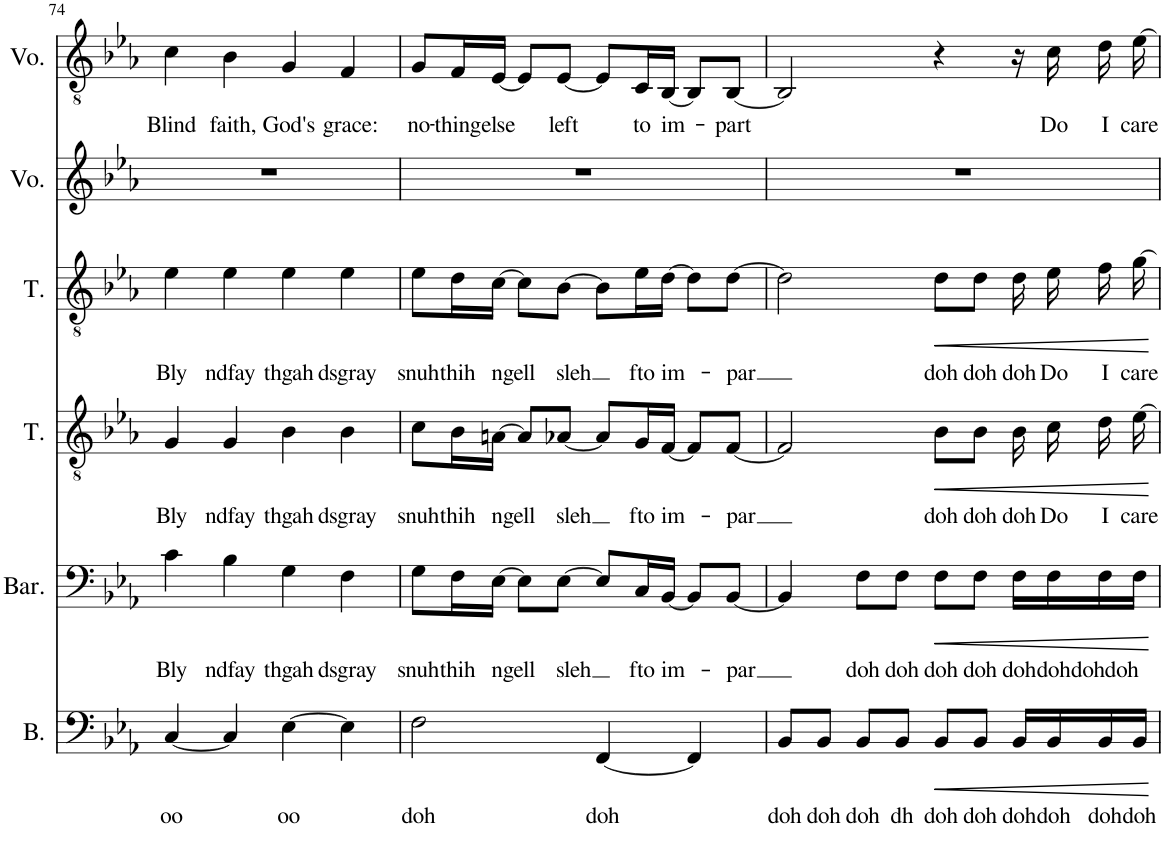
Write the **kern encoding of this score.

**kern	**text	**dynam	**kern	**text	**dynam	**kern	**text	**dynam	**kern	**text	**dynam	**kern	**kern	**text
*part6	*part6	*part6	*part5	*part5	*part5	*part4	*part4	*part4	*part3	*part3	*part3	*part2	*part1	*part1
*staff6	*staff6	*staff6	*staff5	*staff5	*staff5	*staff4	*staff4	*staff4	*staff3	*staff3	*staff3	*staff2	*staff1	*staff1
*I"Bass	*	*	*I"Baritone	*	*	*I"Tenor	*	*	*I"Tenor	*	*	*I"Voice	*I"Voice	*
*I'B.	*	*	*I'Bar.	*	*	*I'T.	*	*	*I'T.	*	*	*I'Vo.	*I'Vo.	*
!!LO:PB:g=z
*clefF4	*	*	*clefF4	*	*	*clefGv2	*	*	*clefGv2	*	*	*clefG2	*clefGv2	*
*k[b-e-a-]	*	*	*k[b-e-a-]	*	*	*k[b-e-a-]	*	*	*k[b-e-a-]	*	*	*k[b-e-a-]	*k[b-e-a-]	*
*M4/4	*	*	*M4/4	*	*	*M4/4	*	*	*M4/4	*	*	*M4/4	*M4/4	*
=74	=74	=74	=74	=74	=74	=74	=74	=74	=74	=74	=74	=74	=74	=74
!	!LO:LY:b	!	!	!LO:LY:b	!	!	!LO:LY:b	!	!	!LO:LY:b	!	!	!	!LO:LY:b
[4C/	oo	.	4c\	Bly	.	4G/	Bly	.	4e-\	Bly	.	1r	4c\	Blind
!	!	!	!	!LO:LY:b	!	!	!LO:LY:b	!	!	!LO:LY:b	!	!	!	!LO:LY:b
4C/]	.	.	4B-\	ndfay	.	4G/	ndfay	.	4e-\	ndfay	.	.	4B-\	faith,
!	!LO:LY:b	!	!	!LO:LY:b	!	!	!LO:LY:b	!	!	!LO:LY:b	!	!	!	!LO:LY:b
[4E-\	oo	.	4G\	thgah	.	4B-\	thgah	.	4e-\	thgah	.	.	4G/	God's
!	!	!	!	!LO:LY:b	!	!	!LO:LY:b	!	!	!LO:LY:b	!	!	!	!LO:LY:b
4E-\]	.	.	4F\	dsgray	.	4B-\	dsgray	.	4e-\	dsgray	.	.	4F/	grace:
=75	=75	=75	=75	=75	=75	=75	=75	=75	=75	=75	=75	=75	=75	=75
!	!LO:LY:b	!	!	!LO:LY:b	!	!	!LO:LY:b	!	!	!LO:LY:b	!	!	!	!LO:LY:b
2F\	doh	.	8G\L	snuh	.	8c\L	snuh	.	8e-\L	snuh	.	1r	8G/L	no-
!	!	!	!	!LO:LY:b	!	!	!LO:LY:b	!	!	!LO:LY:b	!	!	!	!LO:LY:b
.	.	.	16F\L	thih	.	16B-\L	thih	.	16d\L	thih	.	.	16F/L	-thing
!	!	!	!	!LO:LY:b	!	!	!LO:LY:b	!	!	!LO:LY:b	!	!	!	!LO:LY:b
.	.	.	[16E-\JJ	ngell	.	[16An\JJ	ngell	.	[16c\JJ	ngell	.	.	[16E-/JJ	else
.	.	.	8E-\L]	.	.	8A/L]	.	.	8c\L]	.	.	.	8E-/L]	.
!	!	!	!	!LO:LY:b	!	!	!LO:LY:b	!	!	!LO:LY:b	!	!	!	!LO:LY:b
.	.	.	[8E-\J	sleh	.	[8A-X/J	sleh	.	[8B-\J	sleh	.	.	[8E-/J	left
!	!LO:LY:b	!	!	!	!	!	!	!	!	!	!	!	!	!
[4FF/	doh	.	8E-/L]	.	.	8A-/L]	.	.	8B-\L]	.	.	.	8E-/L]	.
!	!	!	!	!LO:LY:b	!	!	!LO:LY:b	!	!	!LO:LY:b	!	!	!	!LO:LY:b
.	.	.	16C/L	fto	.	16G/L	fto	.	16e-\L	fto	.	.	16C/L	to
!	!	!	!	!LO:LY:b	!	!	!LO:LY:b	!	!	!LO:LY:b	!	!	!	!LO:LY:b
.	.	.	[16BB-/JJ	im-	.	[16F/JJ	im-	.	[16d\JJ	im-	.	.	[16BB-/JJ	im-
4FF/]	.	.	8BB-/L]	.	.	8F/L]	.	.	8d\L]	.	.	.	8BB-/L]	.
!	!	!	!	!LO:LY:b	!	!	!LO:LY:b	!	!	!LO:LY:b	!	!	!	!LO:LY:b
.	.	.	[8BB-/J	-par	.	[8F/J	-par	.	[8d\J	-par	.	.	[8BB-/J	-part
=76	=76	=76	=76	=76	=76	=76	=76	=76	=76	=76	=76	=76	=76	=76
!	!LO:LY:b	!	!	!	!	!	!	!	!	!	!	!	!	!
8BB-/L	doh	.	4BB-/]	.	.	2F/]	.	.	2d\]	.	.	1r	2BB-/]	.
!	!LO:LY:b	!	!	!	!	!	!	!	!	!	!	!	!	!
8BB-/J	doh	.	.	.	.	.	.	.	.	.	.	.	.	.
!	!LO:LY:b	!	!	!LO:LY:b	!	!	!	!	!	!	!	!	!	!
8BB-/L	doh	.	8F\L	doh	.	.	.	.	.	.	.	.	.	.
!	!LO:LY:b	!	!	!LO:LY:b	!	!	!	!	!	!	!	!	!	!
8BB-/J	dh	.	8F\J	doh	.	.	.	.	.	.	.	.	.	.
!	!LO:LY:b	!LO:HP:b	!	!LO:LY:b	!LO:HP:b	!	!LO:LY:b	!LO:HP:b	!	!LO:LY:b	!LO:HP:b	!	!	!
8BB-/L	doh	<	8F\L	doh	<	8B-\L	doh	<	8d\L	doh	<	.	4r	.
!	!LO:LY:b	!	!	!LO:LY:b	!	!	!LO:LY:b	!	!	!LO:LY:b	!	!	!	!
8BB-/J	doh	.	8F\J	doh	.	8B-\J	doh	.	8d\J	doh	.	.	.	.
!	!LO:LY:b	!	!	!LO:LY:b	!	!	!LO:LY:b	!	!	!LO:LY:b	!	!	!	!
16BB-/LL	doh	.	16F\LL	doh	.	16B-\	doh	.	16d\	doh	.	.	16r	.
!	!LO:LY:b	!	!	!LO:LY:b	!	!	!LO:LY:b	!	!	!LO:LY:b	!	!	!	!LO:LY:b
16BB-/	doh	.	16F\	doh	.	16c\	Do	.	16e-\	Do	.	.	16c\	Do
!	!LO:LY:b	!	!	!LO:LY:b	!	!	!LO:LY:b	!	!	!LO:LY:b	!	!	!	!LO:LY:b
16BB-/	doh	.	16F\	dohdoh	.	16d\	I	.	16f\	I	.	.	16d\	I
!	!LO:LY:b	!	!	!	!	!	!LO:LY:b	!	!	!LO:LY:b	!	!	!	!LO:LY:b
16BB-/JJ	doh	.	16F\JJ	.	.	[16e-\	care	.	[16g\	care	.	.	[16e-\	care
.	.	[	.	.	[	.	.	[	.	.	[	.	.	.
=	=	=	=	=	=	=	=	=	=	=	=	=	=	=
*-	*-	*-	*-	*-	*-	*-	*-	*-	*-	*-	*-	*-	*-	*-
